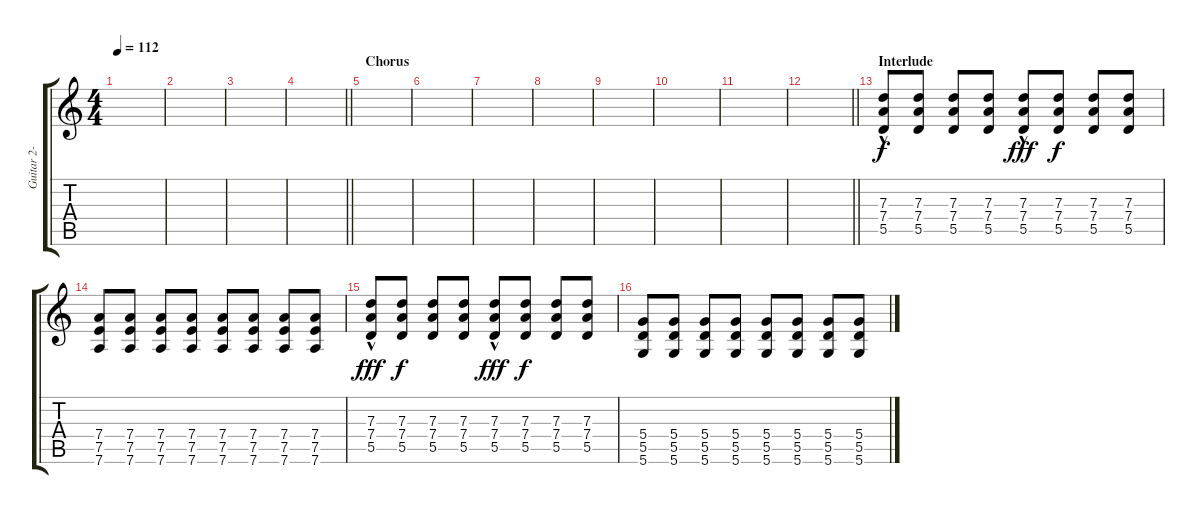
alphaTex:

\track ("Guitar 2- Matt Skiba" "Guitar 2- ") {instrument electricguitarclean}
\staff {score tabs}
\tuning (E4 B3 G3 D3 A2 D2) {hide}
\ts (4 4)
\tempo 112
\clef g2
\ks c
|
|
|
\barLineRight lightlight
|
\section ("" "Chorus")
|
|
|
|
|
|
|
\barLineRight lightlight
|
\section ("" "Interlude")
(7.3{hac} 7.4{hac} 5.5{hac}).8 (7.3 7.4 5.5).8{dy f} (7.3 7.4 5.5).8 (7.3 7.4 5.5).8 (7.3{hac} 7.4{hac} 5.5{hac}).8{dy fff} (7.3 7.4 5.5).8{dy f} (7.3 7.4 5.5).8 (7.3 7.4 5.5).8 |
(7.4 7.5 7.6).8 (7.4 7.5 7.6).8 (7.4 7.5 7.6).8 (7.4 7.5 7.6).8 (7.4 7.5 7.6).8 (7.4 7.5 7.6).8 (7.4 7.5 7.6).8 (7.4 7.5 7.6).8 |
(7.3{hac} 7.4{hac} 5.5{hac}).8{dy fff} (7.3 7.4 5.5).8{dy f} (7.3 7.4 5.5).8 (7.3 7.4 5.5).8 (7.3{hac} 7.4{hac} 5.5{hac}).8{dy fff} (7.3 7.4 5.5).8{dy f} (7.3 7.4 5.5).8 (7.3 7.4 5.5).8 |
(5.4 5.5 5.6).8 (5.4 5.5 5.6).8 (5.4 5.5 5.6).8 (5.4 5.5 5.6).8 (5.4 5.5 5.6).8 (5.4 5.5 5.6).8 (5.4 5.5 5.6).8 (5.4 5.5 5.6).8
